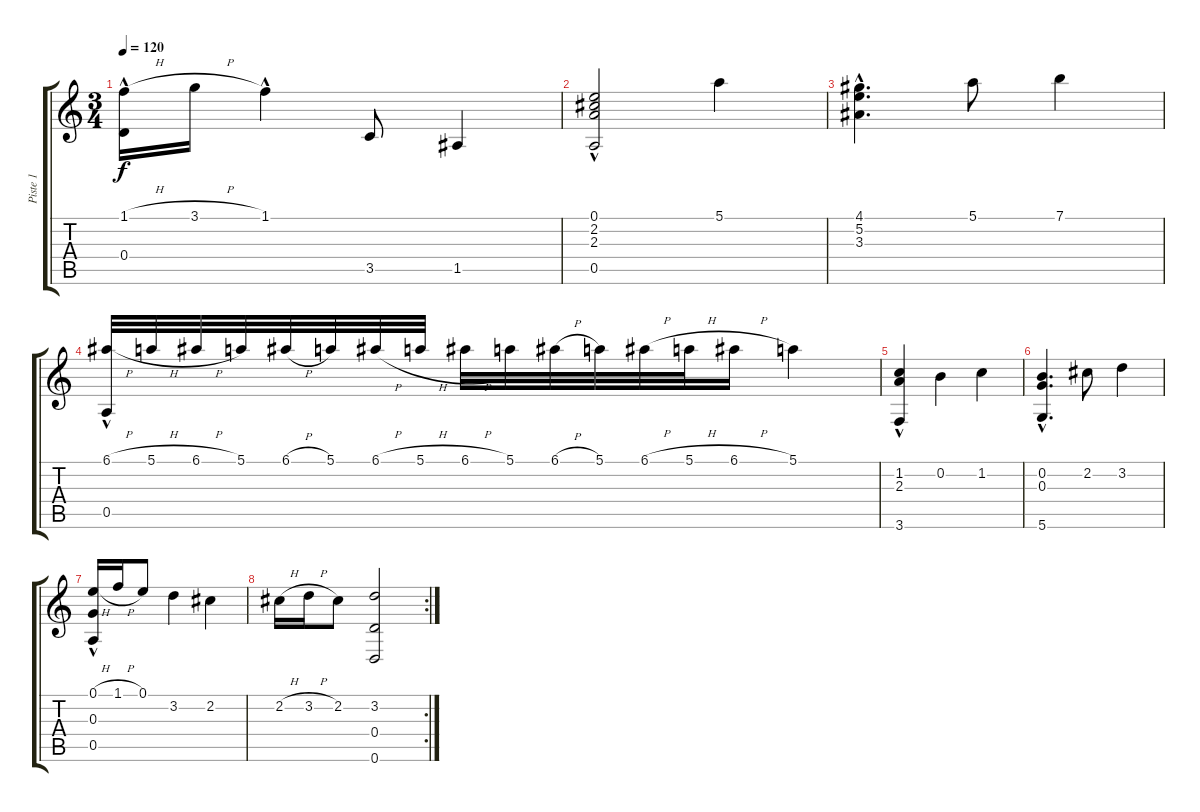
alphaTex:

\track ("Piste 1" "Piste 1") {instrument acousticguitarnylon}
\staff {score tabs}
\tuning (E4 B3 G3 D3 A2 D2) {hide}
\ts (3 4)
\tempo 120
\clef g2
\ks c
(1.1{h} 0.4{hac}).16{dy f} 3.1{h}.16 1.1{hac}.4 3.5.8 1.5.4 |
(0.1 2.2 2.3 0.5{hac}).2 5.1.4 |
(4.1{hac} 5.2{hac} 3.3{hac}).4{d} 5.1.8 7.1.4 |
(6.1{h} 0.5{hac}).32 5.1{h}.32 6.1{h}.32 5.1.32 6.1{h}.32 5.1.32 6.1{h}.32 5.1{h}.32 6.1{h}.32 5.1.32 6.1{h}.32 5.1.32 6.1{h}.32 5.1{h}.32 6.1{h}.16 5.1.4 |
(1.2 2.3{hac} 3.6{hac}).4 0.2.4 1.2.4 |
(0.2{hac} 0.3{hac} 5.6{hac}).4{d} 2.2.8 3.2.4 |
(0.1{h} 0.3{hac} 0.5{hac}).16 1.1{h}.16 0.1.8 3.2.4 2.2.4 |
\rc 2
2.2{h}.16 3.2{h}.16 2.2.8 (3.2 0.4 0.6).2
